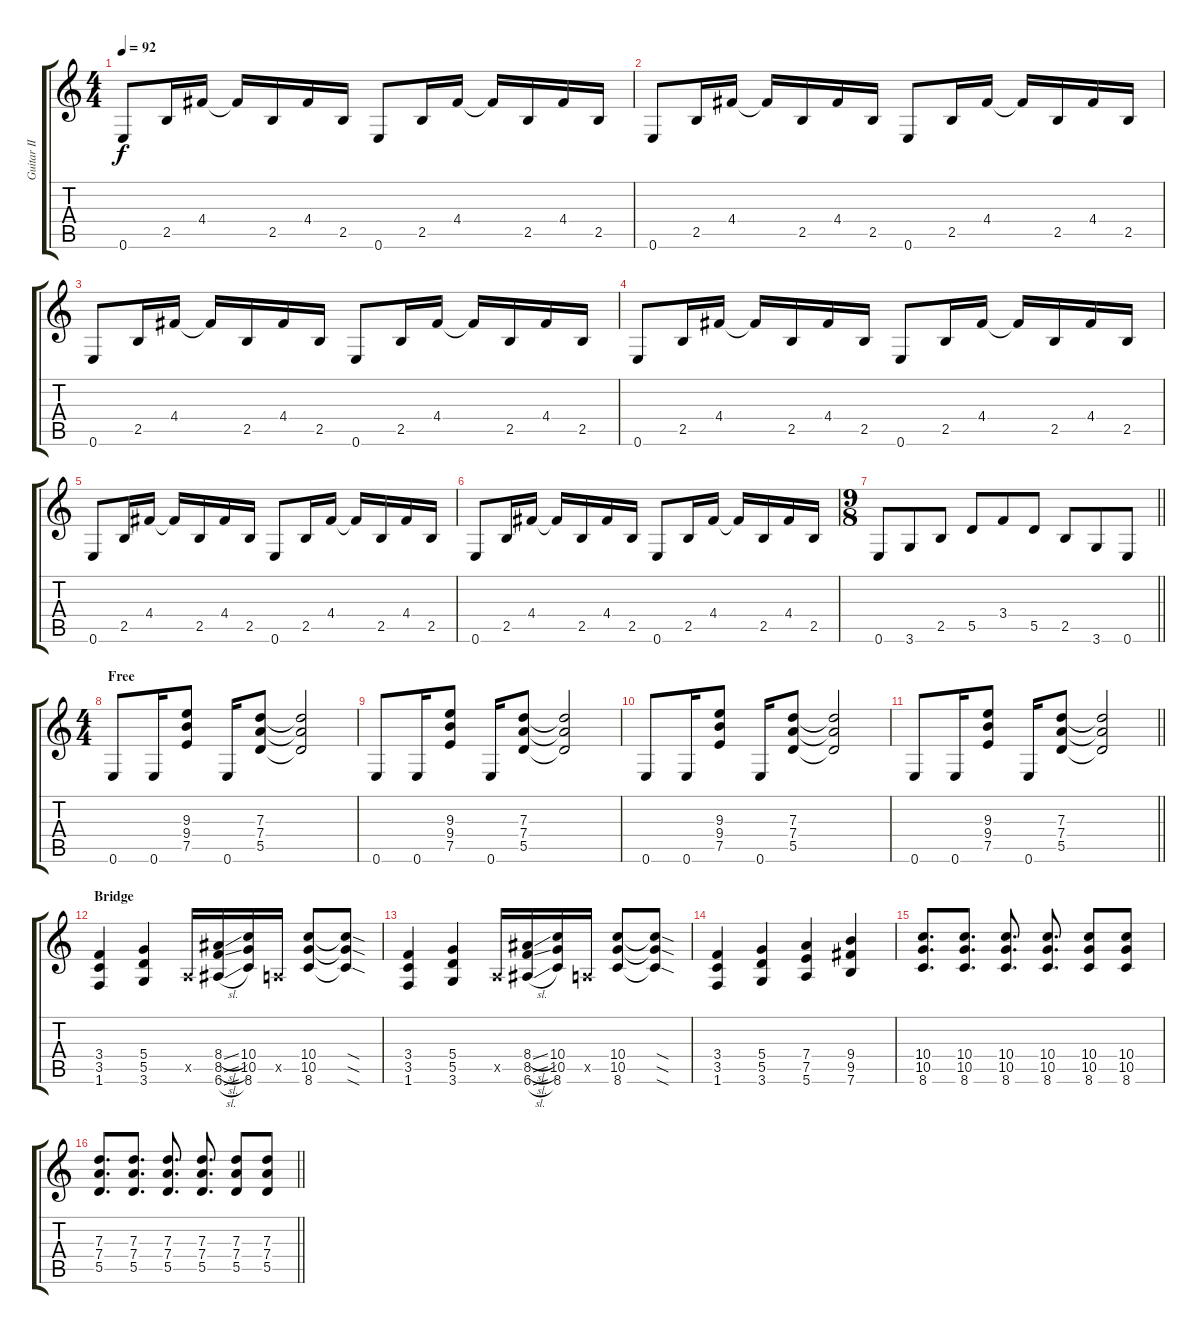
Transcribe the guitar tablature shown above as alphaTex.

\track ("Guitar II" "Guitar II") {instrument distortionguitar}
\staff {score tabs}
\tuning (E4 B3 G3 D3 A2 E2) {hide}
\ts (4 4)
\tempo 92
\clef g2
\ks c
0.6.8{dy f} 2.5.16 4.4.16 4.4{t}.16 2.5.16 4.4.16 2.5.16 0.6.8 2.5.16 4.4.16 4.4{t}.16 2.5.16 4.4.16 2.5.16 |
0.6.8 2.5.16 4.4.16 4.4{t}.16 2.5.16 4.4.16 2.5.16 0.6.8 2.5.16 4.4.16 4.4{t}.16 2.5.16 4.4.16 2.5.16 |
0.6.8 2.5.16 4.4.16 4.4{t}.16 2.5.16 4.4.16 2.5.16 0.6.8 2.5.16 4.4.16 4.4{t}.16 2.5.16 4.4.16 2.5.16 |
0.6.8 2.5.16 4.4.16 4.4{t}.16 2.5.16 4.4.16 2.5.16 0.6.8 2.5.16 4.4.16 4.4{t}.16 2.5.16 4.4.16 2.5.16 |
0.6.8 2.5.16 4.4.16 4.4{t}.16 2.5.16 4.4.16 2.5.16 0.6.8 2.5.16 4.4.16 4.4{t}.16 2.5.16 4.4.16 2.5.16 |
0.6.8 2.5.16 4.4.16 4.4{t}.16 2.5.16 4.4.16 2.5.16 0.6.8 2.5.16 4.4.16 4.4{t}.16 2.5.16 4.4.16 2.5.16 |
\ts (9 8)
\barLineRight lightlight
0.6.8 3.6.8 2.5.8 5.5.8 3.4.8 5.5.8 2.5.8 3.6.8 0.6.8 |
\ts (4 4)
\section ("" "Free")
0.6.8 0.6.16 (9.3 9.4 7.5).8 0.6.16 (7.3 7.4 5.5).8 (7.3{t} 7.4{t} 5.5{t}).2 |
0.6.8 0.6.16 (9.3 9.4 7.5).8 0.6.16 (7.3 7.4 5.5).8 (7.3{t} 7.4{t} 5.5{t}).2 |
0.6.8 0.6.16 (9.3 9.4 7.5).8 0.6.16 (7.3 7.4 5.5).8 (7.3{t} 7.4{t} 5.5{t}).2 |
\barLineRight lightlight
0.6.8 0.6.16 (9.3 9.4 7.5).8 0.6.16 (7.3 7.4 5.5).8 (7.3{t} 7.4{t} 5.5{t}).2 |
\section ("" "Bridge")
(3.4 3.5 1.6).4 (5.4 5.5 3.6).4 0.5{x}.16 (8.4{sl} 8.5{sl} 6.6{sl}).16 (10.4 10.5 8.6).16 0.5{x}.16 (10.4 10.5 8.6).8 (10.4{sod t} 10.5{sod t} 8.6{sod t}).8 |
(3.4 3.5 1.6).4 (5.4 5.5 3.6).4 0.5{x}.16 (8.4{sl} 8.5{sl} 6.6{sl}).16 (10.4 10.5 8.6).16 0.5{x}.16 (10.4 10.5 8.6).8 (10.4{sod t} 10.5{sod t} 8.6{sod t}).8 |
(3.4 3.5 1.6).4 (5.4 5.5 3.6).4 (7.4 7.5 5.6).4 (9.4 9.5 7.6).4 |
(10.4 10.5 8.6).8{d} (10.4 10.5 8.6).8{d} (10.4 10.5 8.6).8{d} (10.4 10.5 8.6).8{d} (10.4 10.5 8.6).8 (10.4 10.5 8.6).8 |
\barLineRight lightlight
(7.3 7.4 5.5).8{d} (7.3 7.4 5.5).8{d} (7.3 7.4 5.5).8{d} (7.3 7.4 5.5).8{d} (7.3 7.4 5.5).8 (7.3 7.4 5.5).8
